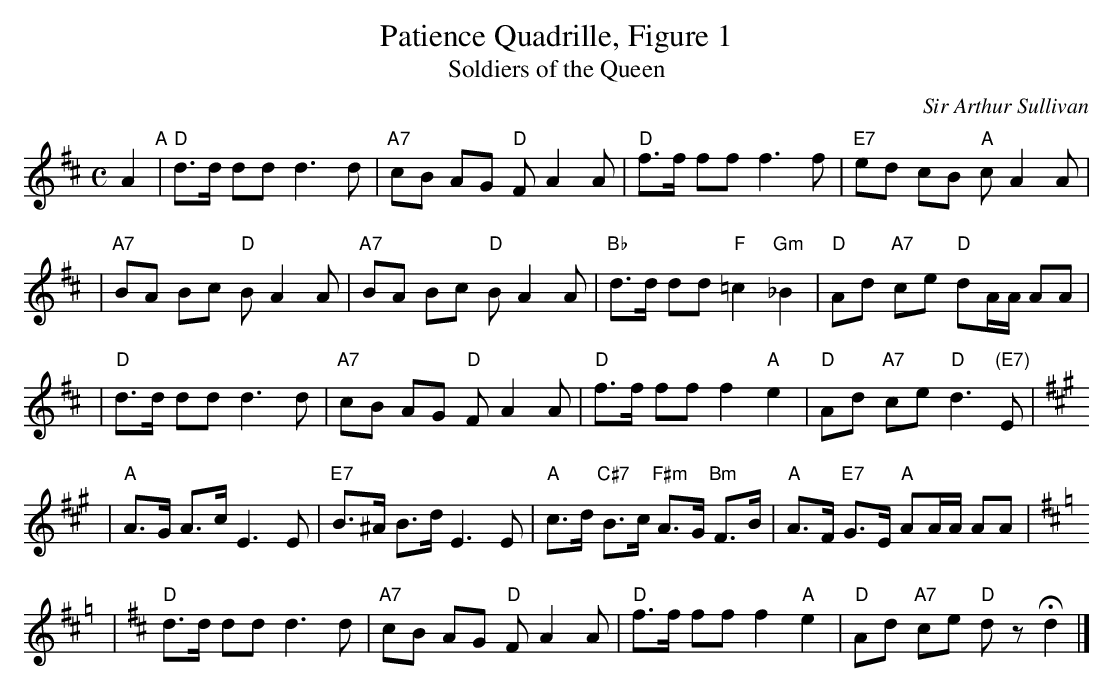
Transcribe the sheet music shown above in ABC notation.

X:1
T: Patience Quadrille, Figure 1
T: Soldiers of the Queen
C: Sir Arthur Sullivan
M: C
L: 1/8
K: D
A2 "A"\
| "D"d>d dd d3 d | "A7"cB AG "D"F A2 A | "D"f>f ff f3 f | "E7"ed cB "A"cA2 A |
| "A7"BA Bc "D"B A2 A | "A7"BA Bc "D"B A2 A | "Bb"d>d dd "F"=c2 "Gm"_B2 | "D"Ad "A7"ce "D"dA/A/ AA |
| "D"d>d dd d3 d | "A7"cB AG "D"F A2 A | "D"f>f ff f2 "A"e2 | "D"Ad "A7"ce "D"d3 "(E7)"E |[K:A]
| "A"A>G A>c E3 E | "E7"B>^A B>d E3 E | "A"c>d "C#7"B>c "F#m"A>G "Bm"F>B | "A"A>F "E7"G>E "A"AA/A/ AA |[K:D=g]
K:D
| "D"d>d dd d3 d | "A7"cB AG "D"F A2 A | "D"f>f ff f2 "A"e2 | "D"Ad "A7"ce "D"dz Hd2 |]
